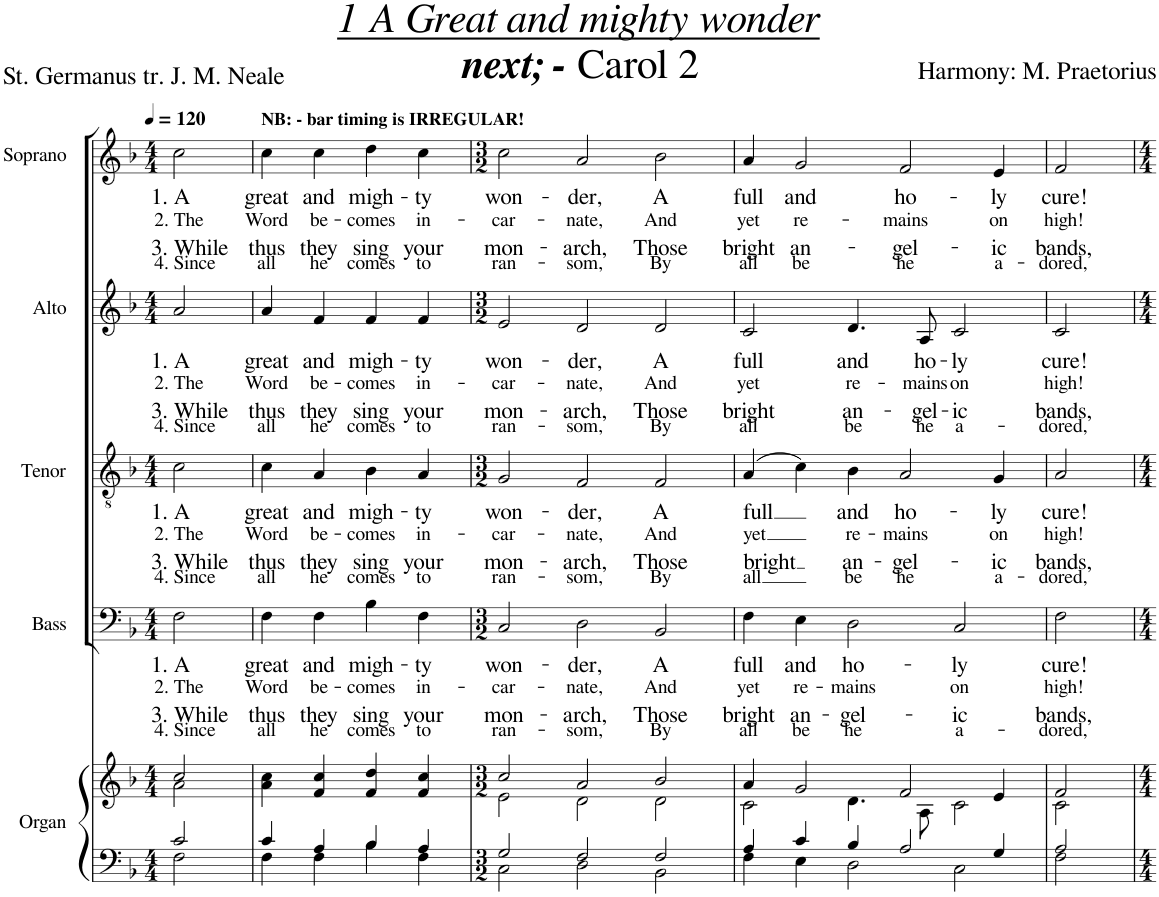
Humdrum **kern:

**kern	**kern	**kern	**text	**text	**text	**text	**kern	**text	**text	**text	**text	**kern	**text	**text	**text	**text	**kern	**text	**text	**text	**text
*part5	*part5	*part4	*part4	*part4	*part4	*part4	*part3	*part3	*part3	*part3	*part3	*part2	*part2	*part2	*part2	*part2	*part1	*part1	*part1	*part1	*part1
*staff6	*staff5	*staff4	*staff4	*staff4	*staff4	*staff4	*staff3	*staff3	*staff3	*staff3	*staff3	*staff2	*staff2	*staff2	*staff2	*staff2	*staff1	*staff1	*staff1	*staff1	*staff1
*I"Organ	*	*I"Bass	*	*	*	*	*I"Tenor	*	*	*	*	*I"Alto	*	*	*	*	*I"Soprano	*	*	*	*
*I'Org.	*	*I'B.	*	*	*	*	*I'T.	*	*	*	*	*I'A.	*	*	*	*	*I'S.	*	*	*	*
*clefF4	*clefG2	*clefF4	*	*	*	*	*clefGv2	*	*	*	*	*clefG2	*	*	*	*	*clefG2	*	*	*	*
*k[b-]	*k[b-]	*k[b-]	*	*	*	*	*k[b-]	*	*	*	*	*k[b-]	*	*	*	*	*k[b-]	*	*	*	*
*M4/4	*M4/4	*M4/4	*	*	*	*	*M4/4	*	*	*	*	*M4/4	*	*	*	*	*M4/4	*	*	*	*
*MM120	*MM120	*MM120	*	*	*	*	*MM120	*	*	*	*	*MM120	*	*	*	*	*MM120	*	*	*	*
=	=	=	=	=	=	=	=	=	=	=	=	=	=	=	=	=	=	=	=	=	=
*^	*^	*	*	*	*	*	*	*	*	*	*	*	*	*	*	*	*	*	*	*	*
!	!	!	!	!	!LO:LY:b	!LO:LY:b	!LO:LY:b	!LO:LY:b	!	!LO:LY:b	!LO:LY:b	!LO:LY:b	!LO:LY:b	!	!LO:LY:b	!LO:LY:b	!LO:LY:b	!LO:LY:b	!	!LO:LY:b	!LO:LY:b	!LO:LY:b	!LO:LY:b
2c/	2F\	2cc/	2a\	2F\	1. A	2. The	3. While	4. Since	2c\	1. A	2. The	3. While	4. Since	2a/	1. A	2. The	3. While	4. Since	2cc\	1. A	2. The	3. While	4. Since
=1	=1	=1	=1	=1	=1	=1	=1	=1	=1	=1	=1	=1	=1	=1	=1	=1	=1	=1	=1	=1	=1	=1	=1
!	!	!	!	!	!	!	!	!	!	!	!	!	!	!	!	!	!	!	!LO:TX:a:B:t=NB&colon; - bar timing is IRREGULAR!	!	!	!	!
!	!	!	!	!	!LO:LY:b	!LO:LY:b	!LO:LY:b	!LO:LY:b	!	!LO:LY:b	!LO:LY:b	!LO:LY:b	!LO:LY:b	!	!LO:LY:b	!LO:LY:b	!LO:LY:b	!LO:LY:b	!	!LO:LY:b	!LO:LY:b	!LO:LY:b	!LO:LY:b
*	*	*v	*v	*	*	*	*	*	*	*	*	*	*	*	*	*	*	*	*	*	*	*	*
4c/	4F\	4a\ 4cc\	4F\	great	Word	thus	all	4c\	great	Word	thus	all	4a/	great	Word	thus	all	4cc\	great	Word	thus	all
!	!	!	!	!LO:LY:b	!LO:LY:b	!LO:LY:b	!LO:LY:b	!	!LO:LY:b	!LO:LY:b	!LO:LY:b	!LO:LY:b	!	!LO:LY:b	!LO:LY:b	!LO:LY:b	!LO:LY:b	!	!LO:LY:b	!LO:LY:b	!LO:LY:b	!LO:LY:b
4A/	4F\	4f/ 4cc/	4F\	and	be-	they	he	4A/	and	be-	they	he	4f/	and	be-	they	he	4cc\	and	be-	they	he
!	!	!	!	!LO:LY:b	!LO:LY:b	!LO:LY:b	!LO:LY:b	!	!LO:LY:b	!LO:LY:b	!LO:LY:b	!LO:LY:b	!	!LO:LY:b	!LO:LY:b	!LO:LY:b	!LO:LY:b	!	!LO:LY:b	!LO:LY:b	!LO:LY:b	!LO:LY:b
4B-/	4B-\	4f/ 4dd/	4B-\	migh-	-comes	sing	comes	4B-\	migh-	-comes	sing	comes	4f/	migh-	-comes	sing	comes	4dd\	migh-	-comes	sing	comes
!	!	!	!	!LO:LY:b	!LO:LY:b	!LO:LY:b	!LO:LY:b	!	!LO:LY:b	!LO:LY:b	!LO:LY:b	!LO:LY:b	!	!LO:LY:b	!LO:LY:b	!LO:LY:b	!LO:LY:b	!	!LO:LY:b	!LO:LY:b	!LO:LY:b	!LO:LY:b
4A/	4F\	4f/ 4cc/	4F\	-ty	in-	your	to	4A/	-ty	in-	your	to	4f/	-ty	in-	your	to	4cc\	-ty	in-	your	to
=2	=2	=2	=2	=2	=2	=2	=2	=2	=2	=2	=2	=2	=2	=2	=2	=2	=2	=2	=2	=2	=2	=2
*M3/2	*	*M3/2	*M3/2	*	*	*	*	*M3/2	*	*	*	*	*M3/2	*	*	*	*	*M3/2	*	*	*	*
*	*	*^	*	*	*	*	*	*	*	*	*	*	*	*	*	*	*	*	*	*	*	*
!	!	!	!	!	!LO:LY:b	!LO:LY:b	!LO:LY:b	!LO:LY:b	!	!LO:LY:b	!LO:LY:b	!LO:LY:b	!LO:LY:b	!	!LO:LY:b	!LO:LY:b	!LO:LY:b	!LO:LY:b	!	!LO:LY:b	!LO:LY:b	!LO:LY:b	!LO:LY:b
2G/	2C\	2cc/	2e\	2C/	won-	-car-	mon-	ran-	2G/	won-	-car-	mon-	ran-	2e/	won-	-car-	mon-	ran-	2cc\	won-	-car-	mon-	ran-
!	!	!	!	!	!LO:LY:b	!LO:LY:b	!LO:LY:b	!LO:LY:b	!	!LO:LY:b	!LO:LY:b	!LO:LY:b	!LO:LY:b	!	!LO:LY:b	!LO:LY:b	!LO:LY:b	!LO:LY:b	!	!LO:LY:b	!LO:LY:b	!LO:LY:b	!LO:LY:b
2F/	2D\	2a/	2d\	2D\	-der,	-nate,	-arch,	-som,	2F/	-der,	-nate,	-arch,	-som,	2d/	-der,	-nate,	-arch,	-som,	2a/	-der,	-nate,	-arch,	-som,
!	!	!	!	!	!LO:LY:b	!LO:LY:b	!LO:LY:b	!LO:LY:b	!	!LO:LY:b	!LO:LY:b	!LO:LY:b	!LO:LY:b	!	!LO:LY:b	!LO:LY:b	!LO:LY:b	!LO:LY:b	!	!LO:LY:b	!LO:LY:b	!LO:LY:b	!LO:LY:b
2F/	2BB-\	2b-/	2d\	2BB-/	A	And	Those	By	2F/	A	And	Those	By	2d/	A	And	Those	By	2b-\	A	And	Those	By
=3	=3	=3	=3	=3	=3	=3	=3	=3	=3	=3	=3	=3	=3	=3	=3	=3	=3	=3	=3	=3	=3	=3	=3
!	!	!	!	!	!LO:LY:b	!LO:LY:b	!LO:LY:b	!LO:LY:b	!	!LO:LY:b	!LO:LY:b	!LO:LY:b	!LO:LY:b	!	!LO:LY:b	!LO:LY:b	!LO:LY:b	!LO:LY:b	!	!LO:LY:b	!LO:LY:b	!LO:LY:b	!LO:LY:b
4A/	4F\	4a/	2c\	4F\	full	yet	bright	all	(4A/	full	yet	bright	all	2c/	full	yet	bright	all	4a/	full	yet	bright	all
!	!	!	!	!	!LO:LY:b	!LO:LY:b	!LO:LY:b	!LO:LY:b	!	!	!	!	!	!	!	!	!	!	!	!LO:LY:b	!LO:LY:b	!LO:LY:b	!LO:LY:b
4c/	4E\	2g/	.	4E\	and	re-	an-	be	4c\)	.	.	.	.	.	.	.	.	.	2g/	and	re-	an-	be
!	!	!	!	!	!LO:LY:b	!LO:LY:b	!LO:LY:b	!LO:LY:b	!	!LO:LY:b	!LO:LY:b	!LO:LY:b	!LO:LY:b	!	!LO:LY:b	!LO:LY:b	!LO:LY:b	!LO:LY:b	!	!	!	!	!
4B-/	2D\	.	4.d\	2D\	ho-	-mains	-gel-	he	4B-\	and	re-	an-	be	4.d/	and	re-	an-	be	.	.	.	.	.
!	!	!	!	!	!	!	!	!	!	!LO:LY:b	!LO:LY:b	!LO:LY:b	!LO:LY:b	!	!	!	!	!	!	!LO:LY:b	!LO:LY:b	!LO:LY:b	!LO:LY:b
2A/	.	2f/	.	.	.	.	.	.	2A/	ho-	-mains	-gel-	he	.	.	.	.	.	2f/	ho-	-mains	-gel-	he
!	!	!	!	!	!	!	!	!	!	!	!	!	!	!	!LO:LY:b	!LO:LY:b	!LO:LY:b	!LO:LY:b	!	!	!	!	!
.	.	.	8A\	.	.	.	.	.	.	.	.	.	.	8A/	ho-	-mains	-gel-	he	.	.	.	.	.
!	!	!	!	!	!LO:LY:b	!LO:LY:b	!LO:LY:b	!LO:LY:b	!	!	!	!	!	!	!LO:LY:b	!LO:LY:b	!LO:LY:b	!LO:LY:b	!	!	!	!	!
.	2C\	.	2c\	2C/	-ly	on	-ic	a-	.	.	.	.	.	2c/	-ly	on	-ic	a-	.	.	.	.	.
!	!	!	!	!	!	!	!	!	!	!LO:LY:b	!LO:LY:b	!LO:LY:b	!LO:LY:b	!	!	!	!	!	!	!LO:LY:b	!LO:LY:b	!LO:LY:b	!LO:LY:b
4G/	.	4e/	.	.	.	.	.	.	4G/	-ly	on	-ic	a-	.	.	.	.	.	4e/	-ly	on	-ic	a-
=4	=4	=4	=4	=4	=4	=4	=4	=4	=4	=4	=4	=4	=4	=4	=4	=4	=4	=4	=4	=4	=4	=4	=4
!	!	!	!	!	!LO:LY:b	!LO:LY:b	!LO:LY:b	!LO:LY:b	!	!LO:LY:b	!LO:LY:b	!LO:LY:b	!LO:LY:b	!	!LO:LY:b	!LO:LY:b	!LO:LY:b	!LO:LY:b	!	!LO:LY:b	!LO:LY:b	!LO:LY:b	!LO:LY:b
2A/	2F\	2f/	2c\	2F\	cure!	high!	bands,	-dored,	2A/	cure!	high!	bands,	-dored,	2c/	cure!	high!	bands,	-dored,	2f/	cure!	high!	bands,	-dored,
*v	*v	*	*	*	*	*	*	*	*	*	*	*	*	*	*	*	*	*	*	*	*	*	*
*	*v	*v	*	*	*	*	*	*	*	*	*	*	*	*	*	*	*	*	*	*	*	*
=	=	=	=	=	=	=	=	=	=	=	=	=	=	=	=	=	=	=	=	=	=
*-	*-	*-	*-	*-	*-	*-	*-	*-	*-	*-	*-	*-	*-	*-	*-	*-	*-	*-	*-	*-	*-
